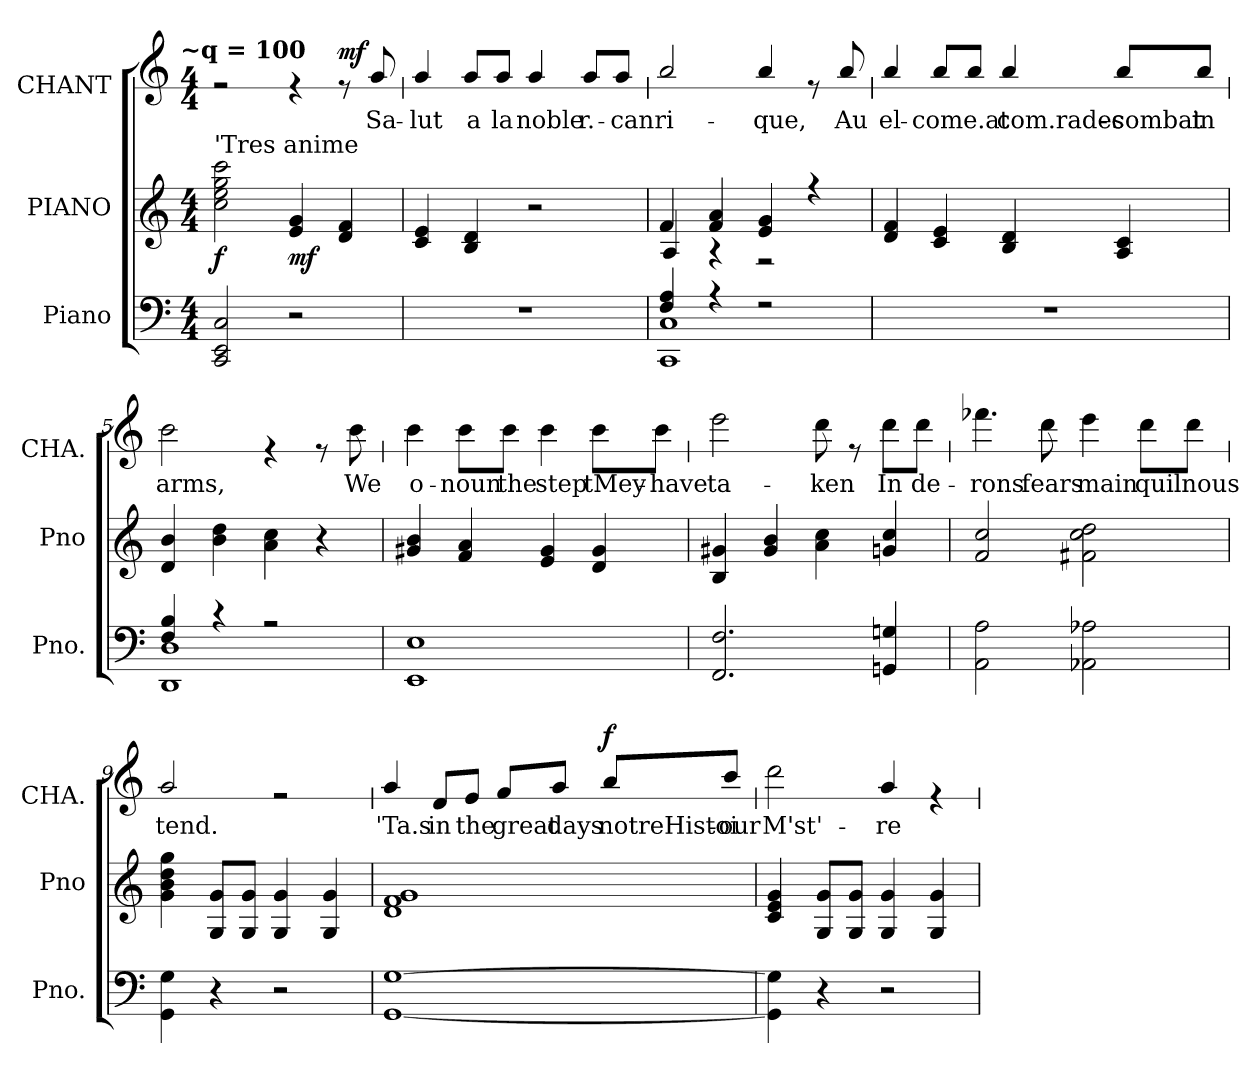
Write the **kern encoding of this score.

**kern	**kern	**dynam	**kern	**text	**dynam
*part3	*part2	*part2	*part1	*part1	*part1
*staff3	*staff2	*staff2	*staff1	*staff1	*staff1
*I"Piano	*I"PIANO	*	*I"CHANT	*	*
*I'Pno.	*I'Pno	*	*I'CHA.	*	*
*	*	*	*stria1	*	*
*clefF4	*clefG2	*	*clefG2	*	*
*k[]	*k[]	*	*k[]	*	*
*C:	*C:	*	*C:	*	*
!!LO:TX:omd:t=~q = 100
*M4/4	*M4/4	*	*M4/4	*	*
=1	=1	=1	=1	=1	=1
!	!LO:TX:t='Tres anime	!	!	!	!
2CC/ 2EE/ 2C/	2cc\ 2ee\ 2gg\ 2ccc\	f	2r	.	.
2r	4e/ 4g/	mf	4r	.	.
.	4d/ 4f/	.	8r	.	mf
.	.	.	8g/	Sa-	.
=2	=2	=2	=2	=2	=2
1r	4c/ 4e/	.	4g/	lut	.
.	4B/ 4d/	.	8g/L	a	.
.	.	.	8g/J	la	.
.	2r	.	4g/	noble	.
.	.	.	8g/L	r.-	.
.	.	.	8g/J	can	.
=3	=3	=3	=3	=3	=3
*^	*^	*	*	*	*
4F/ 4A/	1CC/ 1C/	4f/	4A/	.	2a/	ri-	.
4r	.	4f/ 4a/	4r	.	.	.	.
2r	.	4e/ 4g/	2r	.	4a/	que,	.
.	.	4r	.	.	8r	.	.
.	.	.	.	.	8a/	Au	.
*v	*v	*	*	*	*	*	*
*	*v	*v	*	*	*	*
!!LO:LB:g=z
=4	=4	=4	=4	=4	=4
1r	4d/ 4f/	.	4a/	el-	.
.	4c/ 4e/	.	8a/L	come.at	.
.	.	.	8a/J	.	.
.	4B/ 4d/	.	4a/	com.rades-	.
.	4A/ 4c/	.	8a/L	combat	.
.	.	.	8a/J	in	.
=5	=5	=5	=5	=5	=5
*^	*	*	*	*	*
4F/ 4B/	1DD/ 1D/	4d/ 4b/	.	2b\	arms,	.
4r	.	4b\ 4dd\	.	.	.	.
2r	.	4a\ 4cc\	.	4r	.	.
.	.	4r	.	8r	.	.
.	.	.	.	8b\	We	.
*v	*v	*	*	*	*	*
=6	=6	=6	=6	=6	=6
1EE/ 1E/	4g#X/ 4b/	.	4b\	o-	.
.	4f/ 4a/	.	8b\L	noun	.
.	.	.	8b\J	the	.
.	4e/ 4g#/	.	4b\	step	.
.	4d/ 4g#/	.	8b\L	tMey-	.
.	.	.	8b\J	have	.
=7	=7	=7	=7	=7	=7
2.FF/ 2.F/	4B/ 4g#X/	.	2dd\	ta-	.
.	4g#/ 4b/	.	.	.	.
.	4a\ 4cc\	.	8cc\	ken	.
.	.	.	8r	.	.
4GGn/ 4Gn/	4gn/ 4cc/	.	8cc\L	In	.
.	.	.	8cc\J	de-	.
!!LO:LB:g=z
=8	=8	=8	=8	=8	=8
2AA\ 2A\	2f/ 2cc/	.	4.ee-X\	rons	.
.	.	.	8cc\	fears	.
2AA-X\ 2A-X\	2f#X\ 2cc\ 2dd\	.	4dd\	main	.
.	.	.	8cc\L	quil	.
.	.	.	8cc\J	nous	.
=9	=9	=9	=9	=9	=9
4GG\ 4G\	4g\ 4b\ 4dd\ 4gg\	.	2g/	tend.	.
4r	8G/ 8g/L	.	.	.	.
.	8G/ 8g/J	.	.	.	.
2r	4G/ 4g/	.	2r	.	.
.	4G/ 4g/	.	.	.	.
=10	=10	=10	=10	=10	=10
[1GG\ [1G\	1d/ 1f/ 1g/	.	4g/	'Ta.s	.
.	.	.	8d/L	in	.
.	.	.	8e/J	the	.
.	.	.	8f/L	great	.
.	.	.	8g/J	days	.
.	.	.	8a/L	notreHistoi-	f
.	.	.	8b/J	our	.
=11	=11	=11	=11	=11	=11
4GG]\ 4G]\	4c/ 4e/ 4g/	.	2cc\	M'st'-	.
4r	8G/ 8g/L	.	.	.	.
.	8G/ 8g/J	.	.	.	.
2r	4G/ 4g/	.	4g/	re	.
.	4G/ 4g/	.	4r	.	.
=	=	=	=	=	=
*-	*-	*-	*-	*-	*-
